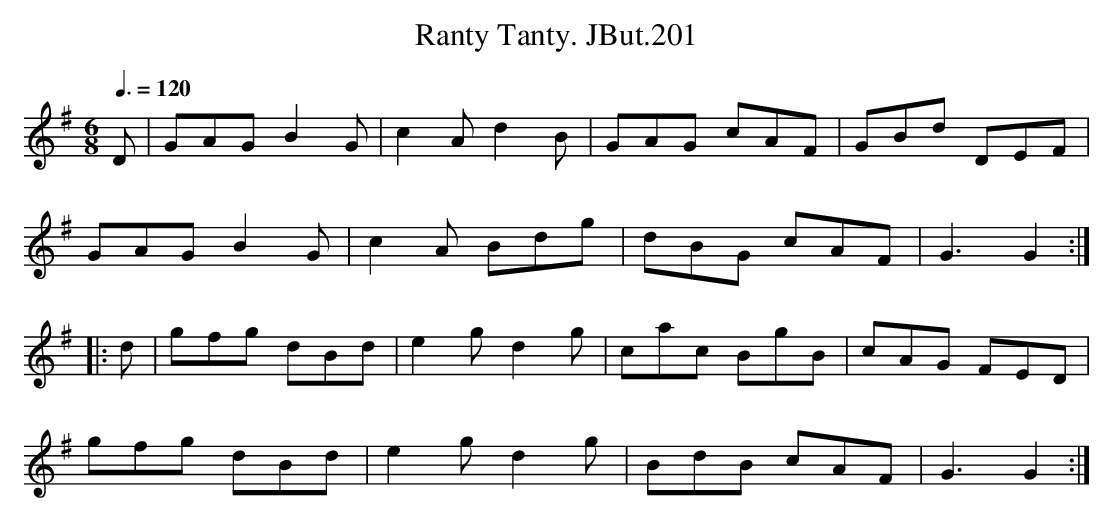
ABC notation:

X:1
T:Ranty Tanty. JBut.201
M:6/8
L:1/8
Q:3/8=120
K:G
D|GAG B2G|c2Ad2B|GAG cAF|GBd DEF|
GAG B2G|c2A Bdg|dBG cAF|G3G2:|
|:d|gfg dBd|e2gd2g|cac BgB|cAG FED|
gfg dBd|e2gd2g|BdB cAF|G3G2:|
